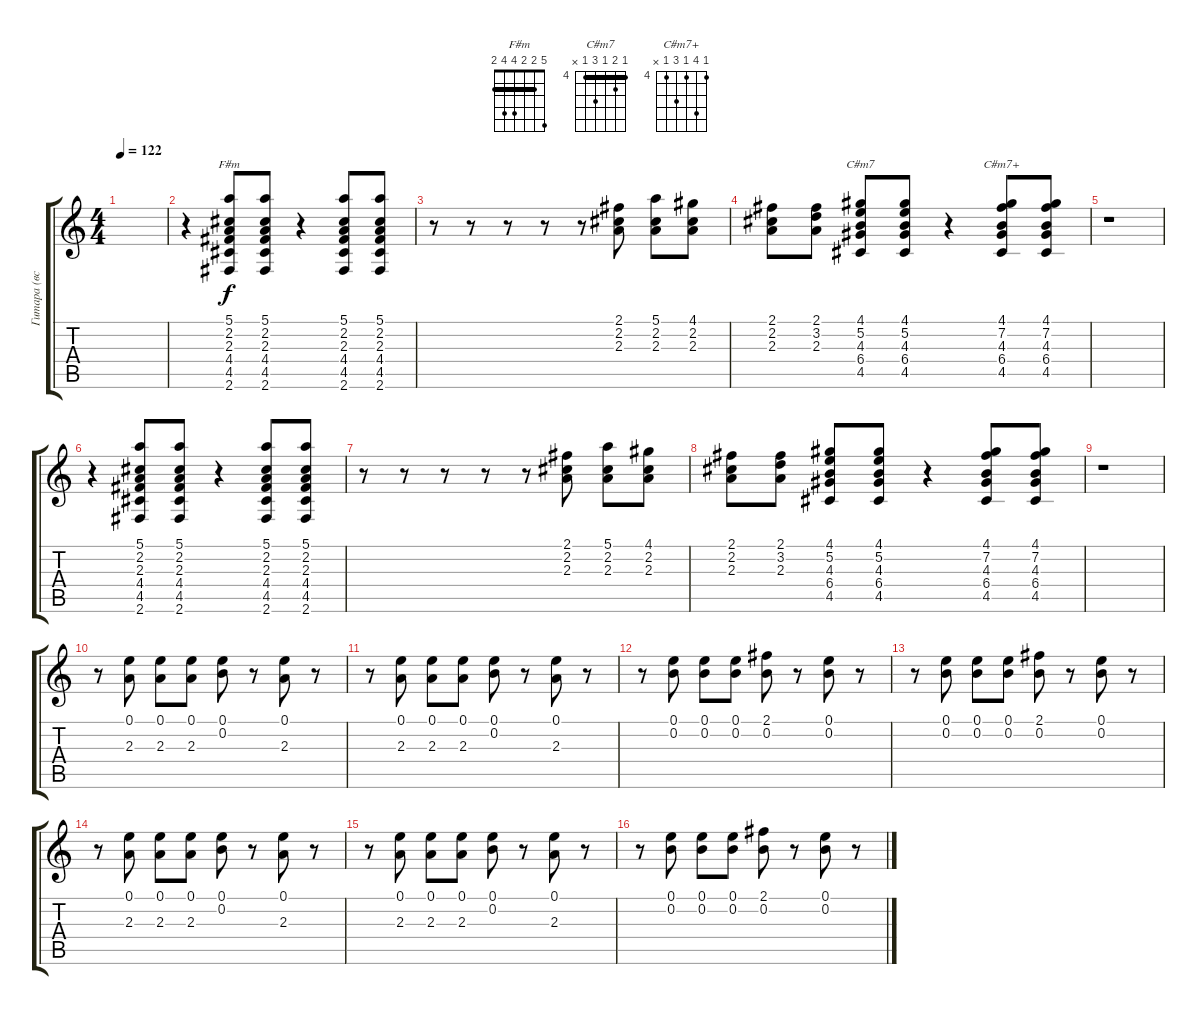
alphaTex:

\track ("Гитара (вступление и куплет) эл." "Гитара (вс") {instrument electricguitarclean}
\staff {score tabs}
\tuning (E4 B3 G3 D3 A2 E2) {hide}
\chord ("F#m" 5 2 2 4 4 2) {barre 2}
\chord ("C#m7" 4 5 4 6 4 x) {firstfret 4 barre 4}
\chord ("C#m7+" 4 7 4 6 4 x) {firstfret 4}
\ts (4 4)
\tempo 122
\clef g2
\ks c
|
r.4 (5.1 2.2 2.3 4.4 4.5 2.6).8{ch "F#m"} (5.1 2.2 2.3 4.4 4.5 2.6).8 r.4 (5.1 2.2 2.3 4.4 4.5 2.6).8 (5.1 2.2 2.3 4.4 4.5 2.6).8 |
r.8 r.8 r.8 r.8 r.8 (2.1 2.2 2.3).8 (5.1 2.2 2.3).8 (4.1 2.2 2.3).8 |
(2.1 2.2 2.3).8 (2.1 3.2 2.3).8 (4.1 5.2 4.3 6.4 4.5).8{ch "C#m7"} (4.1 5.2 4.3 6.4 4.5).8 r.4 (4.1 7.2 4.3 6.4 4.5).8{ch "C#m7+"} (4.1 7.2 4.3 6.4 4.5).8 |
r.1 |
r.4 (5.1 2.2 2.3 4.4 4.5 2.6).8 (5.1 2.2 2.3 4.4 4.5 2.6).8 r.4 (5.1 2.2 2.3 4.4 4.5 2.6).8 (5.1 2.2 2.3 4.4 4.5 2.6).8 |
r.8 r.8 r.8 r.8 r.8 (2.1 2.2 2.3).8 (5.1 2.2 2.3).8 (4.1 2.2 2.3).8 |
(2.1 2.2 2.3).8 (2.1 3.2 2.3).8 (4.1 5.2 4.3 6.4 4.5).8 (4.1 5.2 4.3 6.4 4.5).8 r.4 (4.1 7.2 4.3 6.4 4.5).8 (4.1 7.2 4.3 6.4 4.5).8 |
r.1 |
r.8 (0.1 2.3).8 (0.1 2.3).8 (0.1 2.3).8 (0.1 0.2).8 r.8 (0.1 2.3).8 r.8 |
r.8 (0.1 2.3).8 (0.1 2.3).8 (0.1 2.3).8 (0.1 0.2).8 r.8 (0.1 2.3).8 r.8 |
r.8 (0.1 0.2).8 (0.1 0.2).8 (0.1 0.2).8 (2.1 0.2).8 r.8 (0.1 0.2).8 r.8 |
r.8 (0.1 0.2).8 (0.1 0.2).8 (0.1 0.2).8 (2.1 0.2).8 r.8 (0.1 0.2).8 r.8 |
r.8 (0.1 2.3).8 (0.1 2.3).8 (0.1 2.3).8 (0.1 0.2).8 r.8 (0.1 2.3).8 r.8 |
r.8 (0.1 2.3).8 (0.1 2.3).8 (0.1 2.3).8 (0.1 0.2).8 r.8 (0.1 2.3).8 r.8 |
r.8 (0.1 0.2).8 (0.1 0.2).8 (0.1 0.2).8 (2.1 0.2).8 r.8 (0.1 0.2).8 r.8
